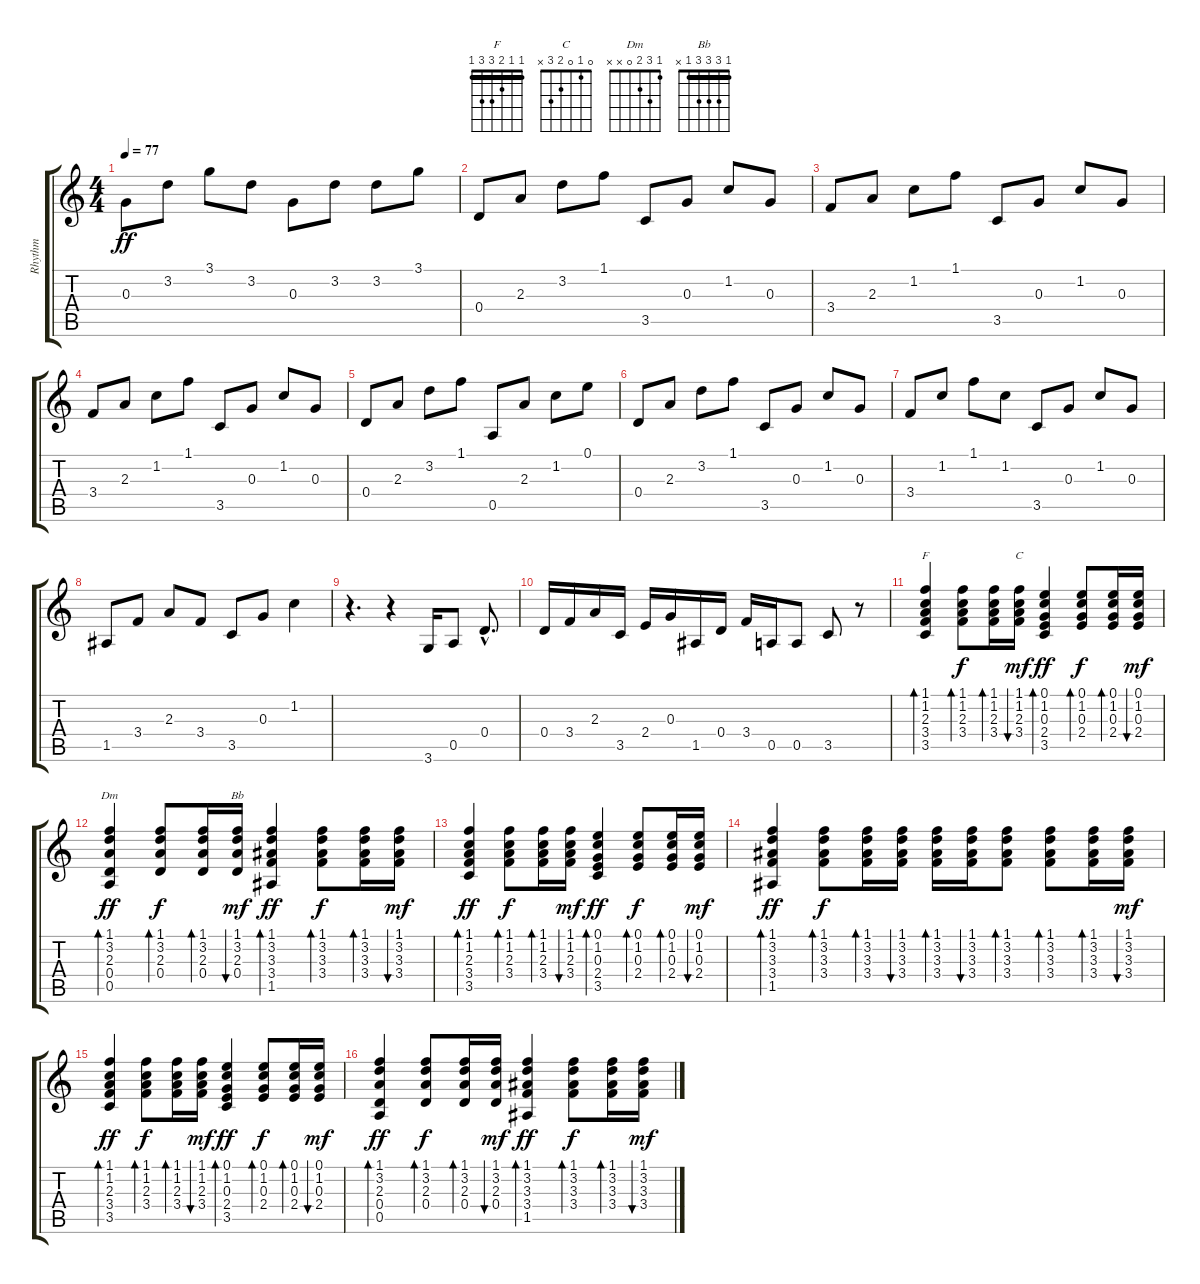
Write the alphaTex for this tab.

\track ("Rhythm" "Rhythm") {instrument acousticguitarsteel}
\staff {score tabs}
\tuning (E4 B3 G3 D3 A2 E2) {hide}
\chord ("F" 1 1 2 3 3 1) {barre 1}
\chord ("C" 0 1 0 2 3 x)
\chord ("Dm" 1 3 2 0 x x)
\chord ("Bb" 1 3 3 3 1 x) {barre 1}
\ts (4 4)
\tempo 77
\clef g2
\ks c
0.3.8{dy ff} 3.2.8 3.1.8 3.2.8 0.3.8 3.2.8 3.2.8 3.1.8 |
0.4.8 2.3.8 3.2.8 1.1.8 3.5.8 0.3.8 1.2.8 0.3.8 |
3.4.8 2.3.8 1.2.8 1.1.8 3.5.8 0.3.8 1.2.8 0.3.8 |
3.4.8 2.3.8 1.2.8 1.1.8 3.5.8 0.3.8 1.2.8 0.3.8 |
0.4.8 2.3.8 3.2.8 1.1.8 0.5.8 2.3.8 1.2.8 0.1.8 |
0.4.8 2.3.8 3.2.8 1.1.8 3.5.8 0.3.8 1.2.8 0.3.8 |
3.4.8 1.2.8 1.1.8 1.2.8 3.5.8 0.3.8 1.2.8 0.3.8 |
1.5.8 3.4.8 2.3.8 3.4.8 3.5.8 0.3.8 1.2.4 |
r.4{d} r.4 3.6.16 0.5.8 0.4{hac}.8{d} |
0.4.16 3.4.16 2.3.16 3.5.16 2.4.16 0.3.16 1.5.16 0.4.16 3.4.16 0.5.16 0.5.8 3.5.8 r.8 |
(1.1 1.2 2.3 3.4 3.5).4{bd 30 ch "F"} (1.1 1.2 2.3 3.4).8{bd 30 dy f} (1.1 1.2 2.3 3.4).16{bd 30} (1.1 1.2 2.3 3.4).16{bu 30 ch "C" dy mf} (0.1 1.2 0.3 2.4 3.5).4{bd 30 dy ff} (0.1 1.2 0.3 2.4).8{bd 30 dy f} (0.1 1.2 0.3 2.4).16{bd 30} (0.1 1.2 0.3 2.4).16{bu 30 dy mf} |
(1.1 3.2 2.3 0.4 0.5).4{bd 30 ch "Dm" dy ff} (1.1 3.2 2.3 0.4).8{bd 30 dy f} (1.1 3.2 2.3 0.4).16{bd 30} (1.1 3.2 2.3 0.4).16{bu 30 ch "Bb" dy mf} (1.1 3.2 3.3 3.4 1.5).4{bd 30 dy ff} (1.1 3.2 3.3 3.4).8{bd 30 dy f} (1.1 3.2 3.3 3.4).16{bd 30} (1.1 3.2 3.3 3.4).16{bu 30 dy mf} |
(1.1 1.2 2.3 3.4 3.5).4{bd 30 dy ff} (1.1 1.2 2.3 3.4).8{bd 30 dy f} (1.1 1.2 2.3 3.4).16{bd 30} (1.1 1.2 2.3 3.4).16{bu 30 dy mf} (0.1 1.2 0.3 2.4 3.5).4{bd 30 dy ff} (0.1 1.2 0.3 2.4).8{bd 30 dy f} (0.1 1.2 0.3 2.4).16{bd 30} (0.1 1.2 0.3 2.4).16{bu 30 dy mf} |
(1.1 3.2 3.3 3.4 1.5).4{bd 30 dy ff} (1.1 3.2 3.3 3.4).8{bd 30 dy f} (1.1 3.2 3.3 3.4).16{bd 30} (1.1 3.2 3.3 3.4).16{bu 30} (1.1 3.2 3.3 3.4).16{bd 30} (1.1 3.2 3.3 3.4).16{bu 30} (1.1 3.2 3.3 3.4).8{bd 30} (1.1 3.2 3.3 3.4).8{bd 30} (1.1 3.2 3.3 3.4).16{bd 30} (1.1 3.2 3.3 3.4).16{bu 30 dy mf} |
(1.1 1.2 2.3 3.4 3.5).4{bd 30 dy ff} (1.1 1.2 2.3 3.4).8{bd 30 dy f} (1.1 1.2 2.3 3.4).16{bd 30} (1.1 1.2 2.3 3.4).16{bu 30 dy mf} (0.1 1.2 0.3 2.4 3.5).4{bd 30 dy ff} (0.1 1.2 0.3 2.4).8{bd 30 dy f} (0.1 1.2 0.3 2.4).16{bd 30} (0.1 1.2 0.3 2.4).16{bu 30 dy mf} |
(1.1 3.2 2.3 0.4 0.5).4{bd 30 dy ff} (1.1 3.2 2.3 0.4).8{bd 30 dy f} (1.1 3.2 2.3 0.4).16{bd 30} (1.1 3.2 2.3 0.4).16{bu 30 dy mf} (1.1 3.2 3.3 3.4 1.5).4{bd 30 dy ff} (1.1 3.2 3.3 3.4).8{bd 30 dy f} (1.1 3.2 3.3 3.4).16{bd 30} (1.1 3.2 3.3 3.4).16{bu 30 dy mf}
